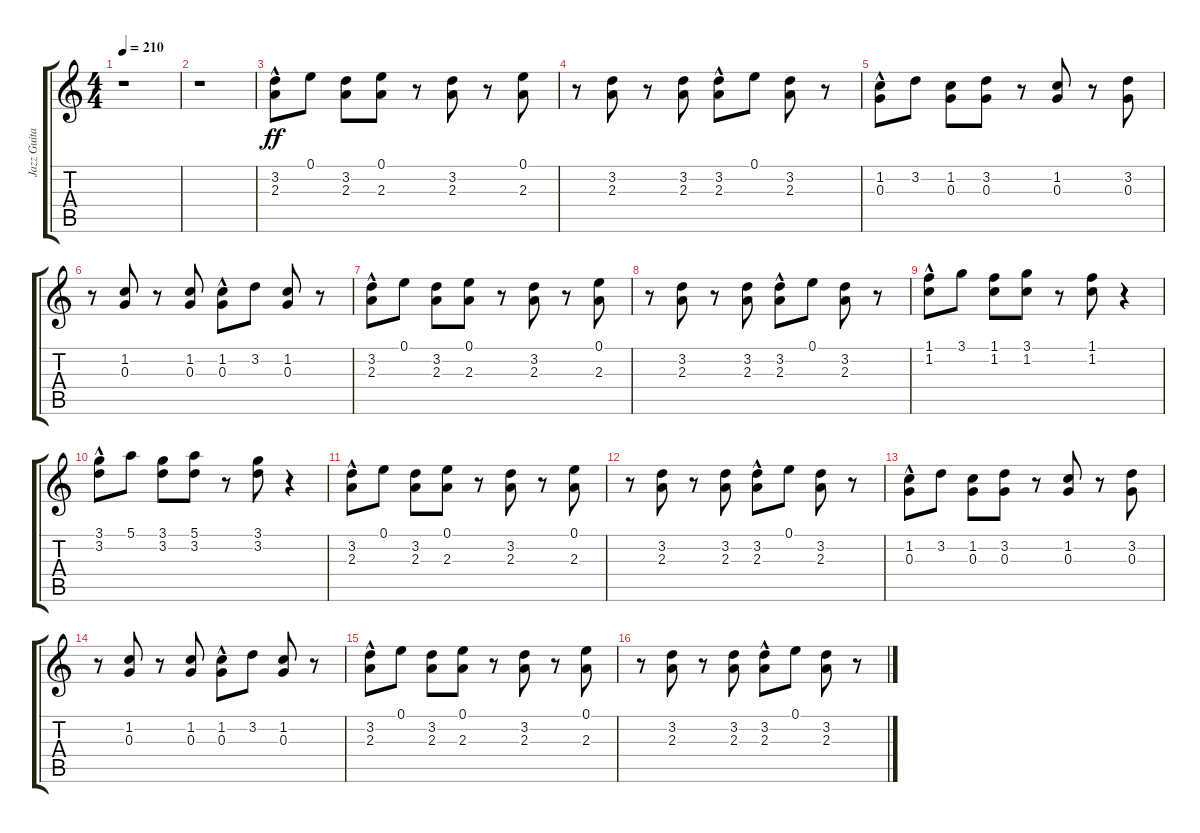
\track ("Jazz Guitar" "Jazz Guita") {instrument electricguitarjazz}
\staff {score tabs}
\tuning (E4 B3 G3 D3 A2 E2) {hide}
\ts (4 4)
\tempo 210
\tempo 190
\tempo 210
\clef g2
\ks c
r.1{dy ff instrument electricguitarjazz} |
r.1 |
(3.2 2.3{hac}).8 0.1.8 (3.2 2.3).8 (0.1 2.3).8 r.8 (3.2 2.3).8 r.8 (0.1 2.3).8 |
r.8 (3.2 2.3).8 r.8 (3.2 2.3).8 (3.2 2.3{hac}).8 0.1.8 (3.2 2.3).8 r.8 |
(1.2 0.3{hac}).8 3.2.8 (1.2 0.3).8 (3.2 0.3).8 r.8 (1.2 0.3).8 r.8 (3.2 0.3).8 |
r.8 (1.2 0.3).8 r.8 (1.2 0.3).8 (1.2 0.3{hac}).8 3.2.8 (1.2 0.3).8 r.8 |
(3.2 2.3{hac}).8 0.1.8 (3.2 2.3).8 (0.1 2.3).8 r.8 (3.2 2.3).8 r.8 (0.1 2.3).8 |
r.8 (3.2 2.3).8 r.8 (3.2 2.3).8 (3.2 2.3{hac}).8 0.1.8 (3.2 2.3).8 r.8 |
(1.1 1.2{hac}).8 3.1.8 (1.1 1.2).8 (3.1 1.2).8 r.8 (1.1 1.2).8 r.4 |
(3.1 3.2{hac}).8 5.1.8 (3.1 3.2).8 (5.1 3.2).8 r.8 (3.1 3.2).8 r.4 |
(3.2 2.3{hac}).8 0.1.8 (3.2 2.3).8 (0.1 2.3).8 r.8 (3.2 2.3).8 r.8 (0.1 2.3).8 |
r.8 (3.2 2.3).8 r.8 (3.2 2.3).8 (3.2 2.3{hac}).8 0.1.8 (3.2 2.3).8 r.8 |
(1.2 0.3{hac}).8 3.2.8 (1.2 0.3).8 (3.2 0.3).8 r.8 (1.2 0.3).8 r.8 (3.2 0.3).8 |
r.8 (1.2 0.3).8 r.8 (1.2 0.3).8 (1.2 0.3{hac}).8 3.2.8 (1.2 0.3).8 r.8 |
(3.2 2.3{hac}).8 0.1.8 (3.2 2.3).8 (0.1 2.3).8 r.8 (3.2 2.3).8 r.8 (0.1 2.3).8 |
r.8 (3.2 2.3).8 r.8 (3.2 2.3).8 (3.2 2.3{hac}).8 0.1.8 (3.2 2.3).8 r.8
